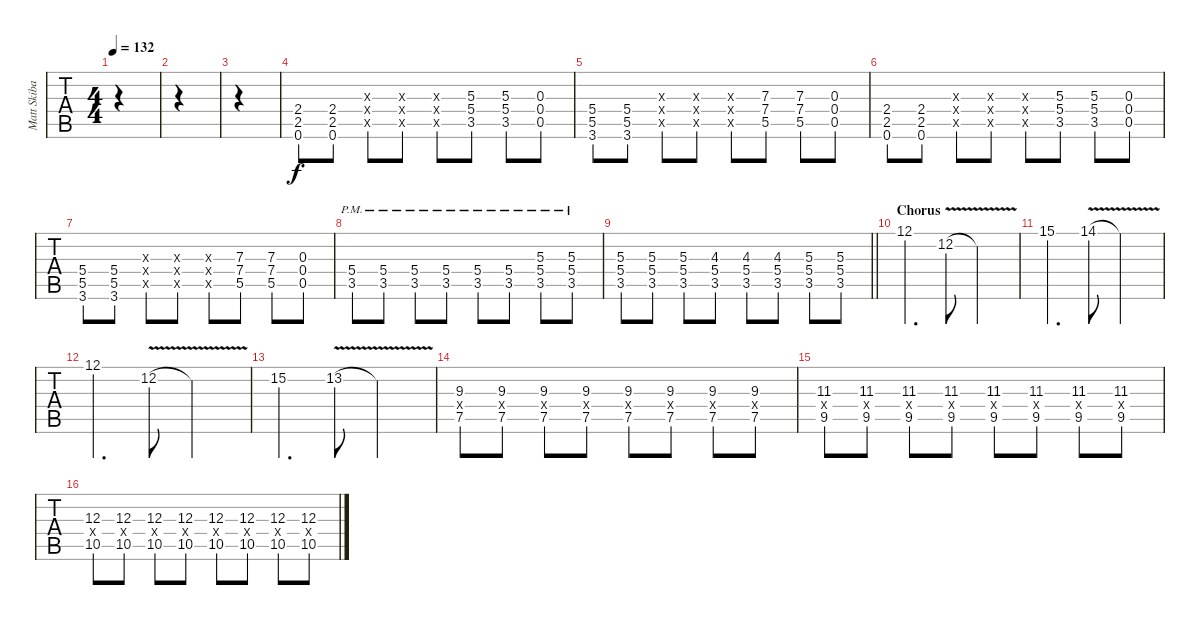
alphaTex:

\track ("Matt Skiba - Guitar Two" "Matt Skiba") {instrument distortionguitar}
\staff {tabs}
\tuning (E4 B3 G3 D3 A2 E2) {hide}
\ts (4 4)
\tempo 132
\clef g2
\ks g
|
|
|
(2.4 2.5 0.6).8 (2.4 2.5 0.6).8 (4.3{x} 4.4{x} 2.5{x}).8 (4.3{x} 4.4{x} 2.5{x}).8 (4.3{x} 4.4{x} 2.5{x}).8 (5.3 5.4 3.5).8 (5.3 5.4 3.5).8 (0.3 0.4 0.5).8 |
(5.4 5.5 3.6).8 (5.4 5.5 3.6).8 (5.3{x} 5.4{x} 3.5{x}).8 (5.3{x} 5.4{x} 3.5{x}).8 (5.3{x} 5.4{x} 3.5{x}).8 (7.3 7.4 5.5).8 (7.3 7.4 5.5).8 (0.3 0.4 0.5).8 |
(2.4 2.5 0.6).8 (2.4 2.5 0.6).8 (4.3{x} 4.4{x} 2.5{x}).8 (4.3{x} 4.4{x} 2.5{x}).8 (4.3{x} 4.4{x} 2.5{x}).8 (5.3 5.4 3.5).8 (5.3 5.4 3.5).8 (0.3 0.4 0.5).8 |
(5.4 5.5 3.6).8 (5.4 5.5 3.6).8 (5.3{x} 5.4{x} 3.5{x}).8 (5.3{x} 5.4{x} 3.5{x}).8 (5.3{x} 5.4{x} 3.5{x}).8 (7.3 7.4 5.5).8 (7.3 7.4 5.5).8 (0.3 0.4 0.5).8 |
(5.4{pm} 3.5{pm}).8 (5.4{pm} 3.5{pm}).8 (5.4{pm} 3.5{pm}).8 (5.4{pm} 3.5{pm}).8 (5.4{pm} 3.5{pm}).8 (5.4{pm} 3.5{pm}).8 (5.3{pm} 5.4{pm} 3.5{pm}).8 (5.3{pm} 5.4{pm} 3.5{pm}).8 |
\barLineRight lightlight
(5.3 5.4 3.5).8 (5.3 5.4 3.5).8 (5.3 5.4 3.5).8 (4.3 5.4 3.5).8 (4.3 5.4 3.5).8 (4.3 5.4 3.5).8 (5.3 5.4 3.5).8 (5.3 5.4 3.5).8 |
\section ("" "Chorus")
12.1.4{d} 12.2{v}.8 12.2{t}.2 |
15.1.4{d} 14.1{v}.8 14.1{t}.2 |
12.1.4{d} 12.2{v}.8 12.2{t}.2 |
15.2.4{d} 13.2{v}.8 13.2{t}.2 |
(9.3 7.4{x} 7.5).8 (9.3 7.4{x} 7.5).8 (9.3 7.4{x} 7.5).8 (9.3 7.4{x} 7.5).8 (9.3 7.4{x} 7.5).8 (9.3 7.4{x} 7.5).8 (9.3 7.4{x} 7.5).8 (9.3 7.4{x} 7.5).8 |
(11.3 9.4{x} 9.5).8 (11.3 9.4{x} 9.5).8 (11.3 9.4{x} 9.5).8 (11.3 9.4{x} 9.5).8 (11.3 9.4{x} 9.5).8 (11.3 9.4{x} 9.5).8 (11.3 9.4{x} 9.5).8 (11.3 9.4{x} 9.5).8 |
(12.3 10.4{x} 10.5).8 (12.3 10.4{x} 10.5).8 (12.3 10.4{x} 10.5).8 (12.3 10.4{x} 10.5).8 (12.3 10.4{x} 10.5).8 (12.3 10.4{x} 10.5).8 (12.3 10.4{x} 10.5).8 (12.3 10.4{x} 10.5).8
